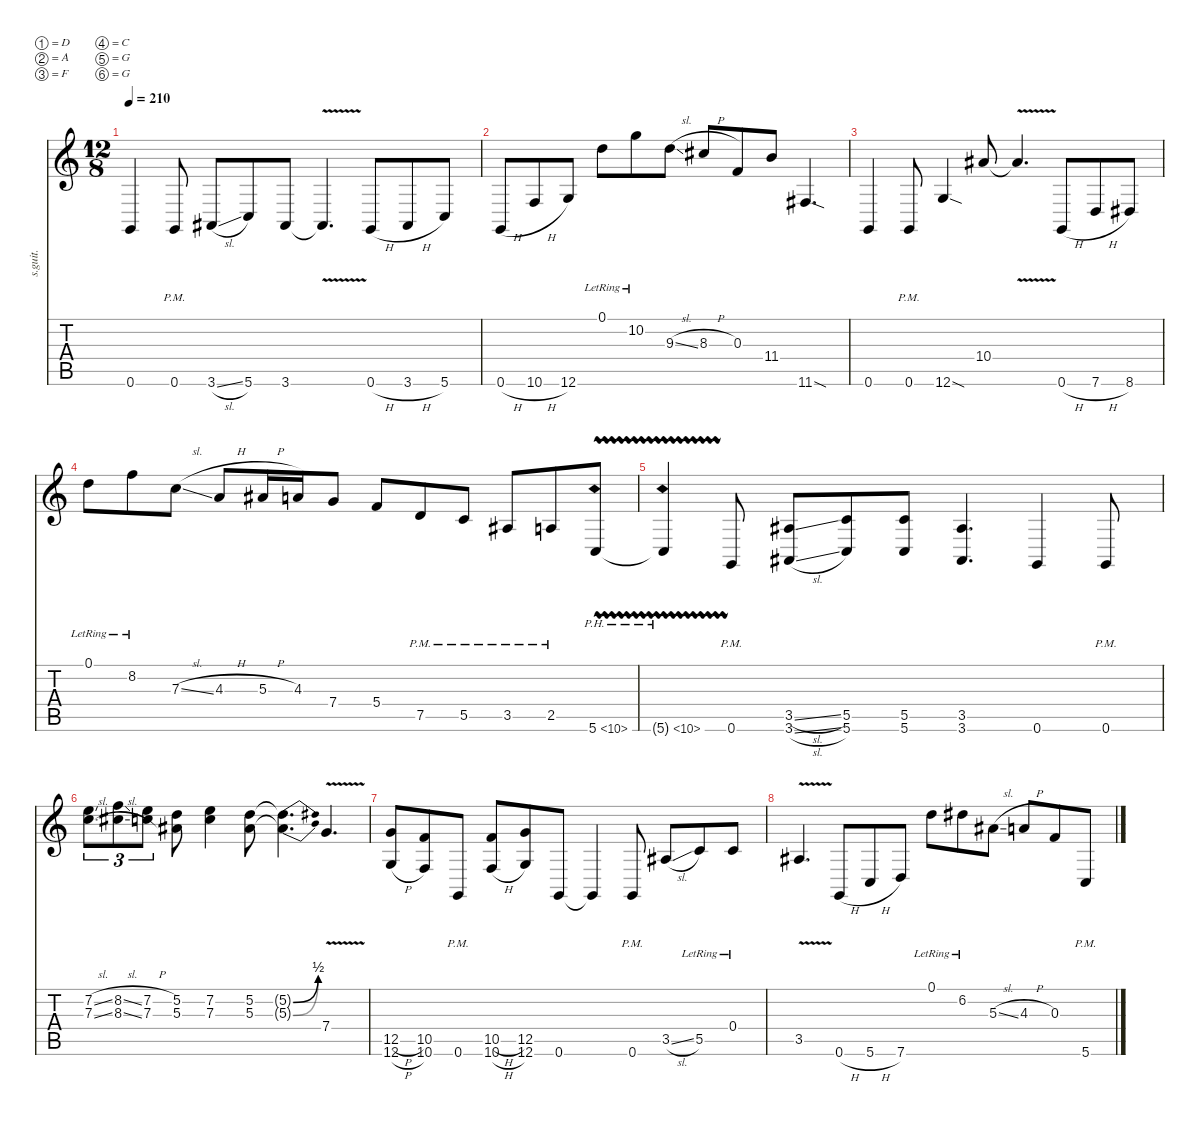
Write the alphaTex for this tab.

\defaultSystemsLayout 4
\hideDynamics
\bracketExtendMode nobrackets
\track ("Rythm Guitar 1 (w/solo)" "s.guit.") {instrument distortionguitar}
\staff {score tabs}
\tuning (D4 A3 F3 C3 G2 G1)
\ts (12 8)
\tempo 210
\clef g2
\ks c
0.6.4{lyrics (0 "") lyrics (1 "") lyrics (2 "") lyrics (3 "") lyrics (4 "") dy f} 0.6{pm}.8{lyrics (0 "") lyrics (1 "") lyrics (2 "") lyrics (3 "") lyrics (4 "")} 3.6{sl acc #}.8{lyrics (0 "") lyrics (1 "") lyrics (2 "") lyrics (3 "") lyrics (4 "")} 5.6.8{lyrics (0 "") lyrics (1 "") lyrics (2 "") lyrics (3 "") lyrics (4 "")} 3.6{acc #}.8{lyrics (0 "") lyrics (1 "") lyrics (2 "") lyrics (3 "") lyrics (4 "")} 3.6{v t acc #}.4{d lyrics (0 "") lyrics (1 "") lyrics (2 "") lyrics (3 "") lyrics (4 "")} 0.6{h}.8{lyrics (0 "") lyrics (1 "") lyrics (2 "") lyrics (3 "") lyrics (4 "")} 3.6{h acc #}.8{lyrics (0 "") lyrics (1 "") lyrics (2 "") lyrics (3 "") lyrics (4 "")} 5.6.8{lyrics (0 "") lyrics (1 "") lyrics (2 "") lyrics (3 "") lyrics (4 "")} |
0.6{h}.8{lyrics (0 "") lyrics (1 "") lyrics (2 "") lyrics (3 "") lyrics (4 "")} 10.6{h}.8{lyrics (0 "") lyrics (1 "") lyrics (2 "") lyrics (3 "") lyrics (4 "")} 12.6.8{lyrics (0 "") lyrics (1 "") lyrics (2 "") lyrics (3 "") lyrics (4 "")} 0.1{lr}.8{lyrics (0 "") lyrics (1 "") lyrics (2 "") lyrics (3 "") lyrics (4 "")} 10.2{lr}.8{lyrics (0 "") lyrics (1 "") lyrics (2 "") lyrics (3 "") lyrics (4 "")} 9.3{sl}.8{lyrics (0 "") lyrics (1 "") lyrics (2 "") lyrics (3 "") lyrics (4 "")} 8.3{h acc #}.8{lyrics (0 "") lyrics (1 "") lyrics (2 "") lyrics (3 "") lyrics (4 "")} 0.3.8{lyrics (0 "") lyrics (1 "") lyrics (2 "") lyrics (3 "") lyrics (4 "")} 11.4.8{lyrics (0 "") lyrics (1 "") lyrics (2 "") lyrics (3 "") lyrics (4 "")} 11.6{sod acc #}.4{d lyrics (0 "") lyrics (1 "") lyrics (2 "") lyrics (3 "") lyrics (4 "")} |
0.6.4{lyrics (0 "") lyrics (1 "") lyrics (2 "") lyrics (3 "") lyrics (4 "")} 0.6{pm}.8{lyrics (0 "") lyrics (1 "") lyrics (2 "") lyrics (3 "") lyrics (4 "")} 12.6{sod}.4{lyrics (0 "") lyrics (1 "") lyrics (2 "") lyrics (3 "") lyrics (4 "")} 10.4{acc #}.8{lyrics (0 "") lyrics (1 "") lyrics (2 "") lyrics (3 "") lyrics (4 "")} 10.4{v t acc #}.4{d lyrics (0 "") lyrics (1 "") lyrics (2 "") lyrics (3 "") lyrics (4 "")} 0.6{h}.8{lyrics (0 "") lyrics (1 "") lyrics (2 "") lyrics (3 "") lyrics (4 "")} 7.6{h}.8{lyrics (0 "") lyrics (1 "") lyrics (2 "") lyrics (3 "") lyrics (4 "")} 8.6{acc #}.8{lyrics (0 "") lyrics (1 "") lyrics (2 "") lyrics (3 "") lyrics (4 "")} |
0.1{lr}.8{lyrics (0 "") lyrics (1 "") lyrics (2 "") lyrics (3 "") lyrics (4 "")} 8.2{lr}.8{lyrics (0 "") lyrics (1 "") lyrics (2 "") lyrics (3 "") lyrics (4 "")} 7.3{sl}.8{lyrics (0 "") lyrics (1 "") lyrics (2 "") lyrics (3 "") lyrics (4 "")} 4.3{h}.8{lyrics (0 "") lyrics (1 "") lyrics (2 "") lyrics (3 "") lyrics (4 "")} 5.3{h acc #}.16{lyrics (0 "") lyrics (1 "") lyrics (2 "") lyrics (3 "") lyrics (4 "")} 4.3.16{lyrics (0 "") lyrics (1 "") lyrics (2 "") lyrics (3 "") lyrics (4 "")} 7.4.8{lyrics (0 "") lyrics (1 "") lyrics (2 "") lyrics (3 "") lyrics (4 "")} 5.4.8{lyrics (0 "") lyrics (1 "") lyrics (2 "") lyrics (3 "") lyrics (4 "")} 7.5{pm}.8{lyrics (0 "") lyrics (1 "") lyrics (2 "") lyrics (3 "") lyrics (4 "")} 5.5{pm}.8{lyrics (0 "") lyrics (1 "") lyrics (2 "") lyrics (3 "") lyrics (4 "")} 3.5{pm acc #}.8{lyrics (0 "") lyrics (1 "") lyrics (2 "") lyrics (3 "") lyrics (4 "")} 2.5{pm}.8{lyrics (0 "") lyrics (1 "") lyrics (2 "") lyrics (3 "") lyrics (4 "")} 5.6{ph 5 vw}.8{lyrics (0 "") lyrics (1 "") lyrics (2 "") lyrics (3 "") lyrics (4 "")} |
5.6{ph 5 vw t}.4{lyrics (0 "") lyrics (1 "") lyrics (2 "") lyrics (3 "") lyrics (4 "")} 0.6{pm}.8{lyrics (0 "") lyrics (1 "") lyrics (2 "") lyrics (3 "") lyrics (4 "")} (3.5{sl acc #} 3.6{sl acc #}).8{lyrics (0 "") lyrics (1 "") lyrics (2 "") lyrics (3 "") lyrics (4 "")} (5.5 5.6).8{lyrics (0 "") lyrics (1 "") lyrics (2 "") lyrics (3 "") lyrics (4 "")} (5.5 5.6).8{lyrics (0 "") lyrics (1 "") lyrics (2 "") lyrics (3 "") lyrics (4 "")} (3.5{acc #} 3.6{acc #}).4{d lyrics (0 "") lyrics (1 "") lyrics (2 "") lyrics (3 "") lyrics (4 "")} 0.6.4{lyrics (0 "") lyrics (1 "") lyrics (2 "") lyrics (3 "") lyrics (4 "")} 0.6{pm}.8{lyrics (0 "") lyrics (1 "") lyrics (2 "") lyrics (3 "") lyrics (4 "")} |
(7.2{sl} 7.3{sl}).8{tu (3 2) lyrics (0 "") lyrics (1 "") lyrics (2 "") lyrics (3 "") lyrics (4 "")} (8.2{sl} 8.3{sl acc #}).8{tu (3 2) lyrics (0 "") lyrics (1 "") lyrics (2 "") lyrics (3 "") lyrics (4 "")} (7.2{h} 7.3{h}).8{tu (3 2) lyrics (0 "") lyrics (1 "") lyrics (2 "") lyrics (3 "") lyrics (4 "")} (5.3{acc #} 5.2).8{lyrics (0 "") lyrics (1 "") lyrics (2 "") lyrics (3 "") lyrics (4 "") dy mf} (7.2 7.3).4{lyrics (0 "") lyrics (1 "") lyrics (2 "") lyrics (3 "") lyrics (4 "") dy f} (5.2 5.3{acc #}).8{lyrics (0 "") lyrics (1 "") lyrics (2 "") lyrics (3 "") lyrics (4 "")} (5.2{be (bend 0 0 58.8 2) t} 5.3{be (bend 0 0 60 2) t acc #}).4{d lyrics (0 "") lyrics (1 "") lyrics (2 "") lyrics (3 "") lyrics (4 "")} 7.4{v}.4{d lyrics (0 "") lyrics (1 "") lyrics (2 "") lyrics (3 "") lyrics (4 "")} |
(12.5{h} 12.6{h}).8{lyrics (0 "") lyrics (1 "") lyrics (2 "") lyrics (3 "") lyrics (4 "")} (10.5 10.6).8{lyrics (0 "") lyrics (1 "") lyrics (2 "") lyrics (3 "") lyrics (4 "")} 0.6{pm}.8{lyrics (0 "") lyrics (1 "") lyrics (2 "") lyrics (3 "") lyrics (4 "")} (10.5{h} 10.6{h}).8{lyrics (0 "") lyrics (1 "") lyrics (2 "") lyrics (3 "") lyrics (4 "")} (12.5 12.6).8{lyrics (0 "") lyrics (1 "") lyrics (2 "") lyrics (3 "") lyrics (4 "")} 0.6.8{lyrics (0 "") lyrics (1 "") lyrics (2 "") lyrics (3 "") lyrics (4 "")} 0.6{t}.4{lyrics (0 "") lyrics (1 "") lyrics (2 "") lyrics (3 "") lyrics (4 "")} 0.6{pm}.8{lyrics (0 "") lyrics (1 "") lyrics (2 "") lyrics (3 "") lyrics (4 "")} 3.5{sl acc #}.8{lyrics (0 "") lyrics (1 "") lyrics (2 "") lyrics (3 "") lyrics (4 "")} 5.5{lr}.8{lyrics (0 "") lyrics (1 "") lyrics (2 "") lyrics (3 "") lyrics (4 "")} 0.4{lr}.8{lyrics (0 "") lyrics (1 "") lyrics (2 "") lyrics (3 "") lyrics (4 "")} |
3.5{v acc #}.4{d lyrics (0 "") lyrics (1 "") lyrics (2 "") lyrics (3 "") lyrics (4 "")} 0.6{h}.8{lyrics (0 "") lyrics (1 "") lyrics (2 "") lyrics (3 "") lyrics (4 "")} 5.6{h}.8{lyrics (0 "") lyrics (1 "") lyrics (2 "") lyrics (3 "") lyrics (4 "")} 7.6.8{lyrics (0 "") lyrics (1 "") lyrics (2 "") lyrics (3 "") lyrics (4 "")} 0.1{lr}.8{lyrics (0 "") lyrics (1 "") lyrics (2 "") lyrics (3 "") lyrics (4 "")} 6.2{lr acc #}.8{lyrics (0 "") lyrics (1 "") lyrics (2 "") lyrics (3 "") lyrics (4 "")} 5.3{sl acc #}.8{lyrics (0 "") lyrics (1 "") lyrics (2 "") lyrics (3 "") lyrics (4 "")} 4.3{h}.8{lyrics (0 "") lyrics (1 "") lyrics (2 "") lyrics (3 "") lyrics (4 "")} 0.3.8{lyrics (0 "") lyrics (1 "") lyrics (2 "") lyrics (3 "") lyrics (4 "")} 5.6{pm}.8{lyrics (0 "") lyrics (1 "") lyrics (2 "") lyrics (3 "") lyrics (4 "")}
